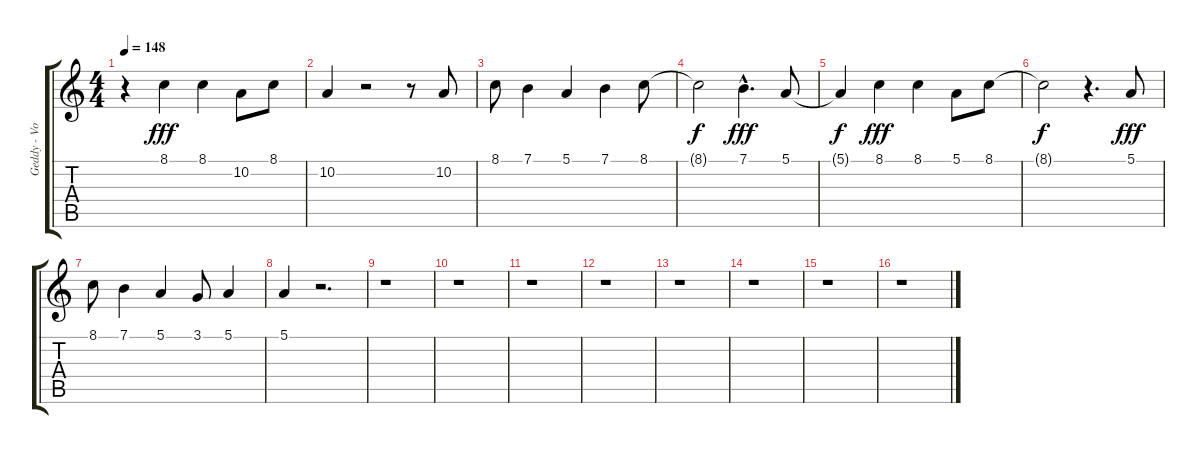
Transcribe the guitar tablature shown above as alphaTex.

\track ("Geddy - Voz(refrão)" "Geddy - Vo") {instrument stringensemble1}
\staff {score tabs}
\tuning (E4 B3 G3 D3 A2 E2) {hide}
\ts (4 4)
\tempo 148
\clef g2
\ks c
r.4{dy fff} 8.1.4 8.1.4 10.2.8 8.1.8 |
10.2.4 r.2 r.8 10.2.8 |
8.1.8 7.1.4 5.1.4 7.1.4 8.1.8 |
8.1{t}.2{dy f} 7.1{hac}.4{d dy fff} 5.1.8 |
5.1{t}.4{dy f} 8.1.4{dy fff} 8.1.4 5.1.8 8.1.8 |
8.1{t}.2{dy f} r.4{d} 5.1.8{dy fff} |
8.1.8 7.1.4 5.1.4 3.1.8 5.1.4 |
5.1.4 r.2{d} |
r.1 |
r.1 |
r.1 |
r.1 |
r.1 |
r.1 |
r.1 |
r.1
